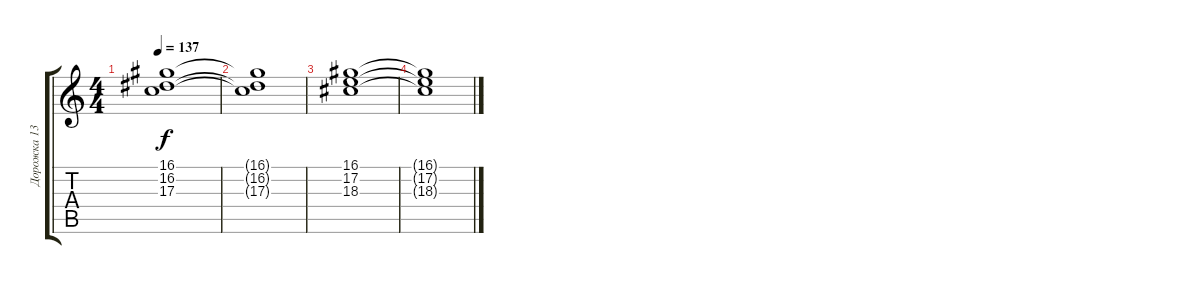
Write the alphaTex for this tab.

\track ("Дорожка 13" "Дорожка 13") {instrument fx5brightness}
\staff {score tabs}
\tuning (E4 B3 G3 D3 A2 E2) {hide}
\ts (4 4)
\tempo 137
\clef g2
\ks c
(16.1 16.2 17.3).1{dy f} |
(16.1{t} 16.2{t} 17.3{t}).1 |
(16.1 17.2 18.3).1 |
(16.1{t} 17.2{t} 18.3{t}).1
